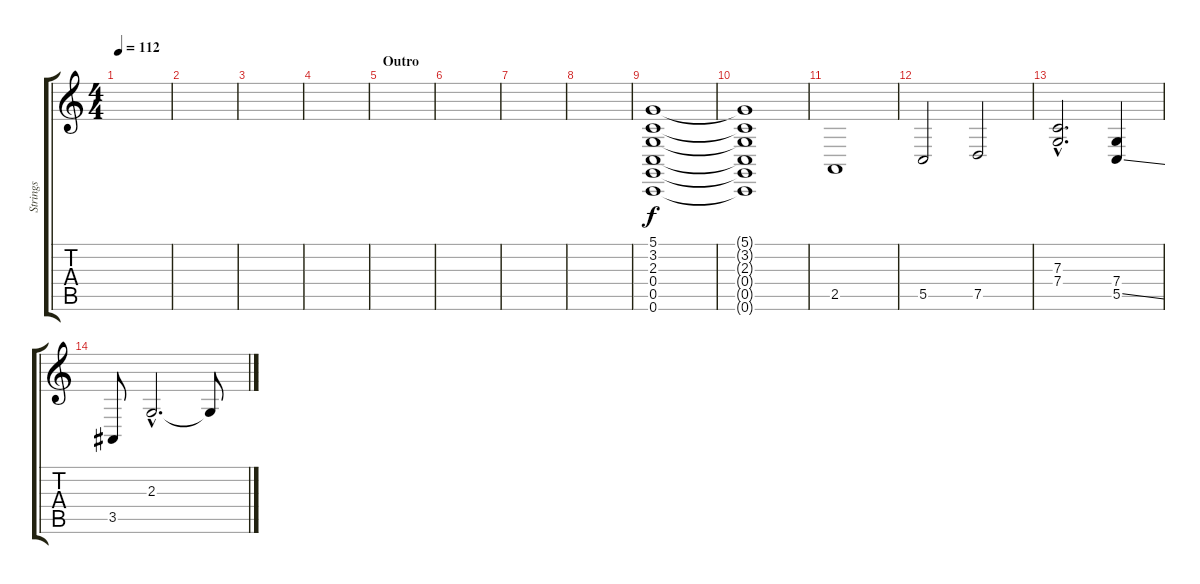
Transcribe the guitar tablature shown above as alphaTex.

\track ("Strings" "Strings") {instrument stringensemble2}
\staff {score tabs}
\tuning (D4 A3 F3 C3 G2 C2) {hide}
\ts (4 4)
\tempo 112
\clef g2
\ks c
|
|
|
|
\section ("" "Outro")
|
|
|
|
(5.1 3.2 2.3 0.4 0.5 0.6).1 |
(5.1{t} 3.2{t} 2.3{t} 0.4{t} 0.5{t} 0.6{t}).1{volume 0} |
2.5.1{volume 11} |
5.5.2 7.5.2 |
(7.3{hac} 7.4{hac}).2{d} (7.4 5.5{ss}).4 |
3.5.8 2.3{hac}.2{d} 2.3{t}.8
